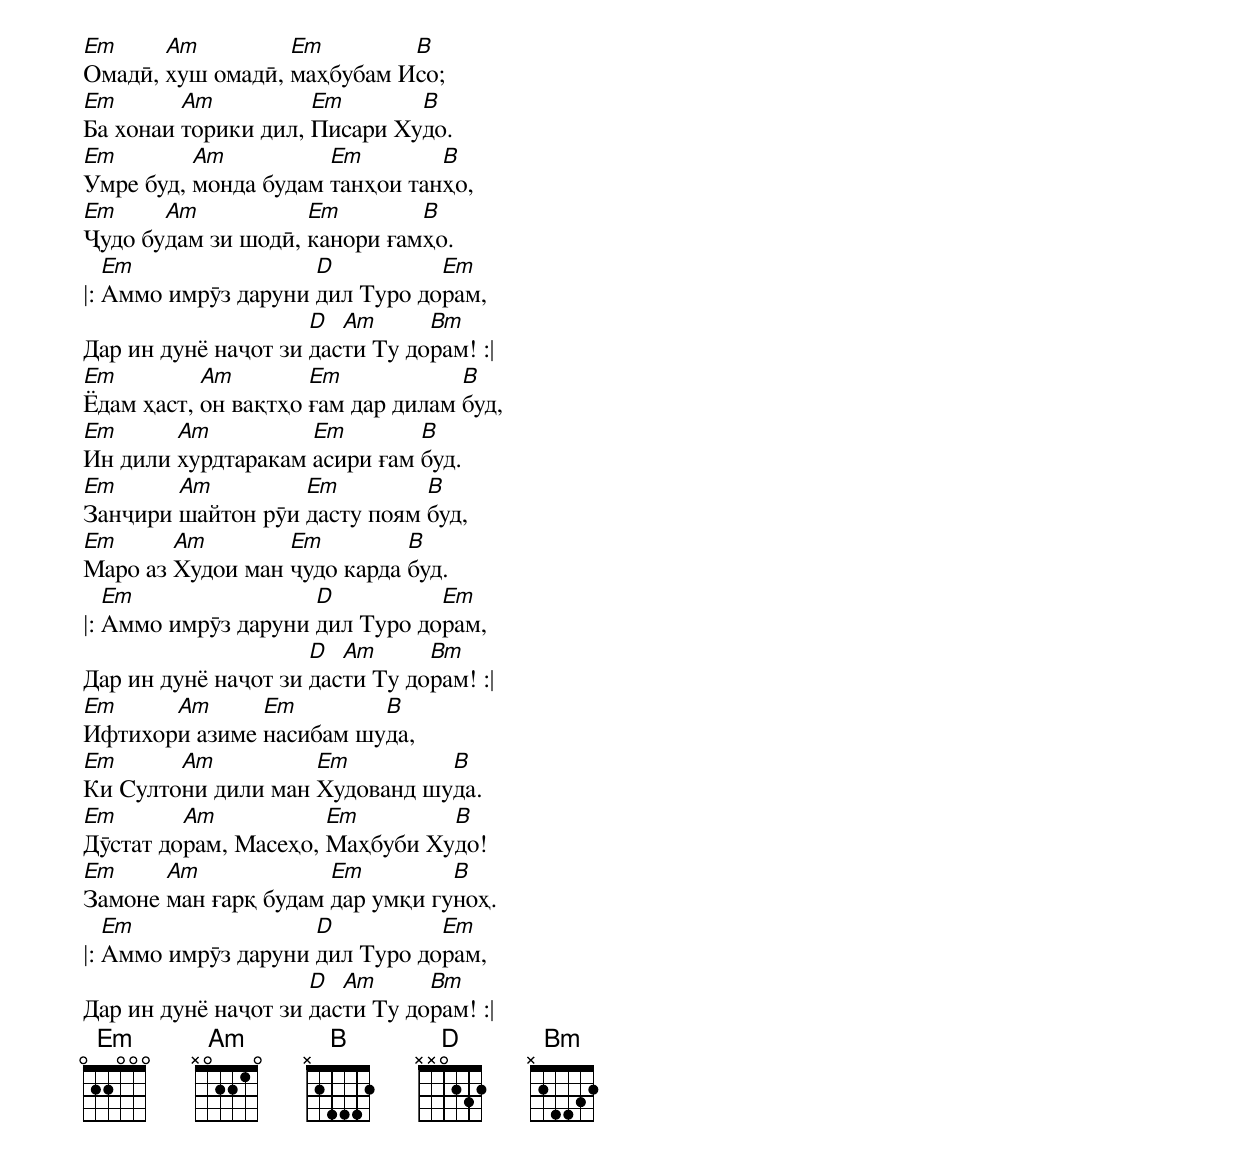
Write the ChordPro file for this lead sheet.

[Em]Омадӣ, [Am]хуш омадӣ, [Em]маҳбубам И[B]со;
[Em]Ба хонаи [Am]торики дил, [Em]Писари Ху[B]до.
[Em]Умре буд, [Am]монда будам [Em]танҳои тан[B]ҳо,
[Em]Ҷудо бу[Am]дам зи шодӣ, [Em]канори ғам[B]ҳо.
|: [Em]Аммо имрӯз даруни [D]дил Туро до[Em]рам,
Дар ин дунё наҷот зи [D]дас[Am]ти Ту до[Bm]рам! :|
[Em]Ёдам ҳаст, [Am]он вақтҳо [Em]ғам дар дилам [B]буд,
[Em]Ин дили [Am]хурдтаракам [Em]асири ғам [B]буд.
[Em]Занҷири [Am]шайтон рӯи [Em]дасту поям [B]буд,
[Em]Маро аз [Am]Худои ман [Em]ҷудо карда [B]буд.
|: [Em]Аммо имрӯз даруни [D]дил Туро до[Em]рам,
Дар ин дунё наҷот зи [D]дас[Am]ти Ту до[Bm]рам! :|
[Em]Ифтихор[Am]и азиме [Em]насибам шу[B]да,
[Em]Ки Султо[Am]ни дили ман [Em]Худованд шу[B]да.
[Em]Дӯстат до[Am]рам, Масеҳо, [Em]Маҳбуби Ху[B]до!
[Em]Замоне [Am]ман ғарқ будам [Em]дар умқи гу[B]ноҳ.
|: [Em]Аммо имрӯз даруни [D]дил Туро до[Em]рам,
Дар ин дунё наҷот зи [D]дас[Am]ти Ту до[Bm]рам! :|
